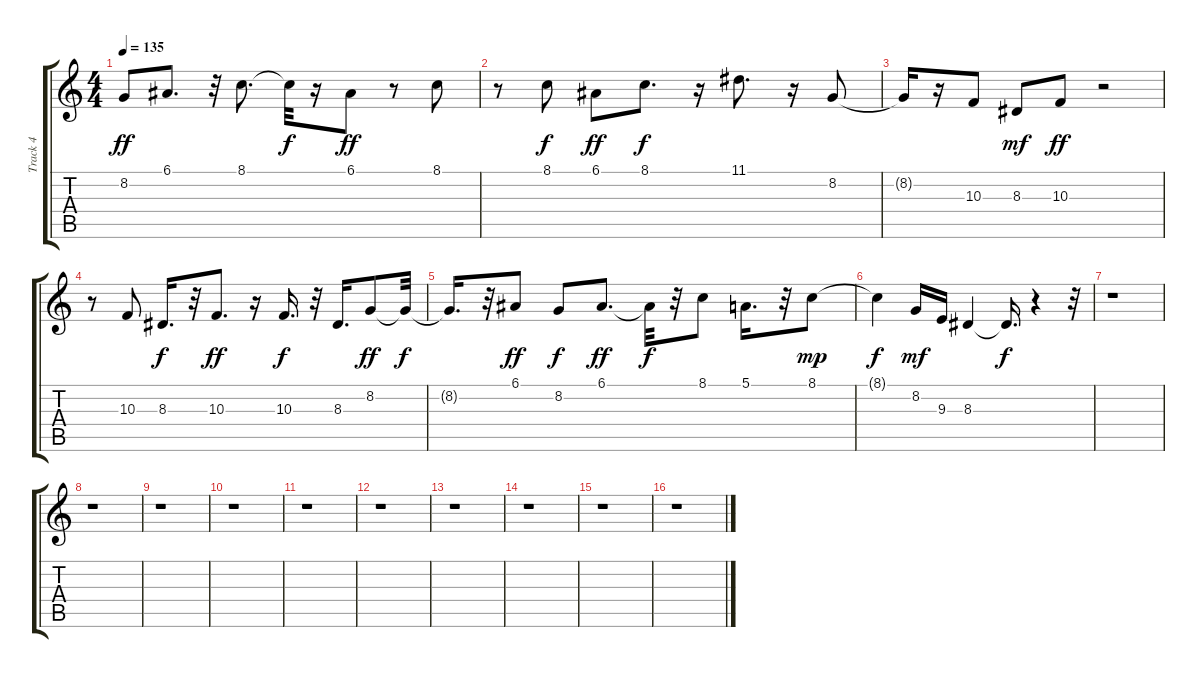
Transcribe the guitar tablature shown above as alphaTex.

\track ("Track 4" "Track 4") {instrument flute}
\staff {score tabs}
\tuning (E4 B3 G3 D3 A2 E2) {hide}
\ts (4 4)
\tempo 135
\clef g2
\ks c
8.2.8{dy ff} 6.1.8{d} r.32 8.1.8{d} 8.1{t}.32{dy f} r.16 6.1.8{dy ff} r.8 8.1.8 |
r.8 8.1.8{dy f} 6.1.8{dy ff} 8.1.8{d dy f} r.16 11.1.8{d} r.16 8.2.8 |
8.2{t}.16 r.16 10.3.8 8.3.8{dy mf} 10.3.8{dy ff} r.2 |
r.8 10.3.8 8.3.16{d dy f} r.32 10.3.8{d dy ff} r.16 10.3.16{d dy f} r.32 8.3.16{d} 8.2.8{dy ff} 8.2{t}.32{dy f} |
8.2{t}.16{d} r.32 6.1.8{dy ff} 8.2.8{dy f} 6.1.8{d dy ff} 6.1{t}.32{dy f} r.32 8.1.8 5.1.16{d} r.32 8.1.8{dy mp} |
8.1{t}.4{dy f} 8.2.16{dy mf} 9.3.16 8.3.4 8.3{t}.16{d dy f} r.4 r.32 |
r.1 |
r.1 |
r.1 |
r.1 |
r.1 |
r.1 |
r.1 |
r.1 |
r.1 |
r.1
